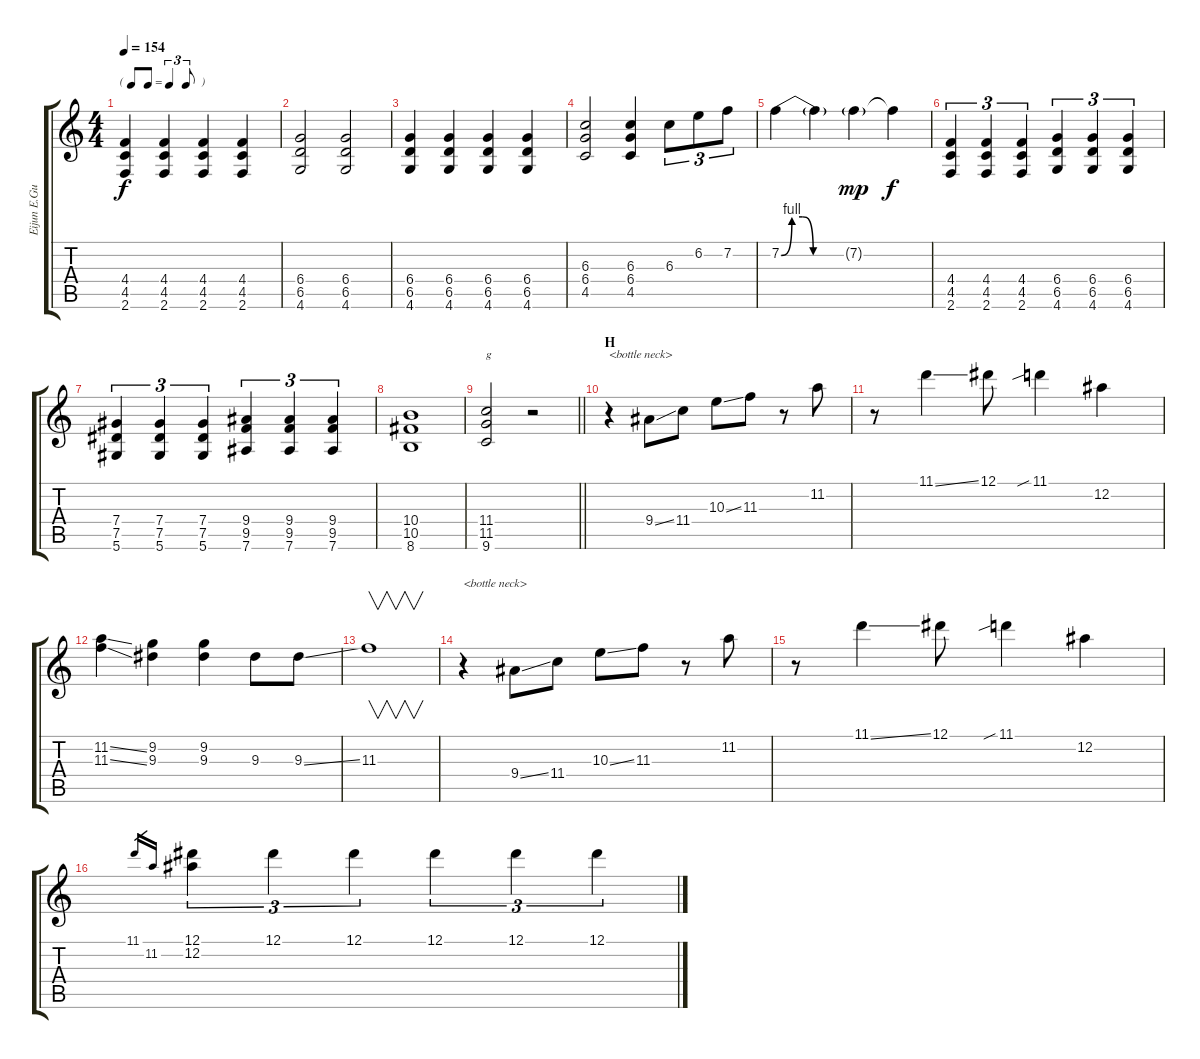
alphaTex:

\track ("Eijun E.Guitar III" "Eijun E.Gu") {instrument distortionguitar}
\staff {score tabs}
\tuning (Eb4 Bb3 Gb3 Db3 Ab2 Eb2) {hide}
\ts (4 4)
\tf triplet8th
\tempo 154
\clef g2
\ks c
(4.4 4.5 2.6).4{dy f} (4.4 4.5 2.6).4 (4.4 4.5 2.6).4 (4.4 4.5 2.6).4 |
(6.4 6.5 4.6).2 (6.4 6.5 4.6).2 |
(6.4 6.5 4.6).4 (6.4 6.5 4.6).4 (6.4 6.5 4.6).4 (6.4 6.5 4.6).4 |
(6.3 6.4 4.5).2 (6.3 6.4 4.5).4 6.3.8{tu (3 2)} 6.2.8{tu (3 2)} 7.2.8{tu (3 2)} |
7.2{be (custom 0 0 10 4 20 4 30 0 60 0)}.4 7.2{t}.4 7.2{g}.4{dy mp} 7.2{t}.4{dy f} |
(4.4 4.5 2.6).4{tu (3 2)} (4.4 4.5 2.6).4{tu (3 2)} (4.4 4.5 2.6).4{tu (3 2)} (6.4 6.5 4.6).4{tu (3 2)} (6.4 6.5 4.6).4{tu (3 2)} (6.4 6.5 4.6).4{tu (3 2)} |
(7.4 7.5 5.6).4{tu (3 2)} (7.4 7.5 5.6).4{tu (3 2)} (7.4 7.5 5.6).4{tu (3 2)} (9.4 9.5 7.6).4{tu (3 2)} (9.4 9.5 7.6).4{tu (3 2)} (9.4 9.5 7.6).4{tu (3 2)} |
(10.4 10.5 8.6).1 |
\barLineRight lightlight
(11.4 11.5 9.6).2{txt "g"} r.2 |
\section ("" "H")
r.4{txt "<bottle neck>" volume 16} 9.4{ss}.8 11.4.8 10.3{ss}.8 11.3.8 r.8 11.2.8 |
r.8 11.1{ss}.4 12.1.8 11.1{sib}.4 12.2.4 |
(11.2{ss} 11.3{ss}).4 (9.2 9.3).4 (9.2 9.3).4 9.3.8 9.3{ss}.8 |
11.3.1{v} |
r.4{txt "<bottle neck>" volume 16} 9.4{ss}.8 11.4.8 10.3{ss}.8 11.3.8 r.8 11.2.8 |
r.8 11.1{ss}.4 12.1.8 11.1{sib}.4 12.2.4 |
11.1.16{gr} 11.2.16{gr} (12.1 12.2).4{tu (3 2)} 12.1.4{tu (3 2)} 12.1.4{tu (3 2)} 12.1.4{tu (3 2)} 12.1.4{tu (3 2)} 12.1.4{tu (3 2)}
